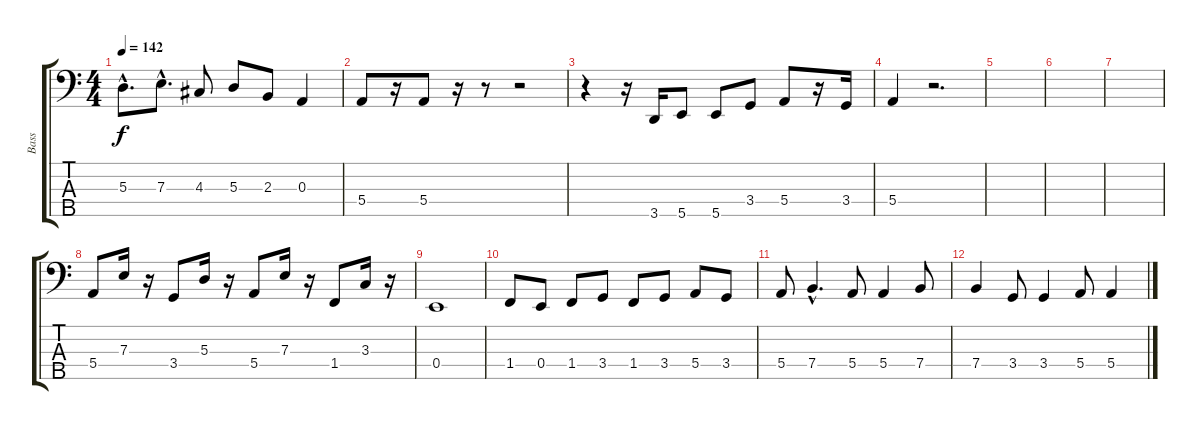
\track ("Bass" "Bass") {instrument electricbassfinger}
\staff {score tabs}
\tuning (G2 D2 A1 E1 B0) {hide}
\ts (4 4)
\tempo 142
\clef f4
\ks c
5.3{hac}.8{d dy f} 7.3{hac}.8{d} 4.3.8 5.3.8 2.3.8 0.3.4 |
5.4.8 r.16 5.4.8 r.16 r.8 r.2 |
r.4 r.16 3.5.16 5.5.8 5.5.8 3.4.8 5.4.8 r.16 3.4.16 |
5.4.4 r.2{d} |
|
|
|
5.4.8 7.3.16 r.16 3.4.8 5.3.16 r.16 5.4.8 7.3.16 r.16 1.4.8 3.3.16 r.16 |
0.4.1 |
1.4.8 0.4.8 1.4.8 3.4.8 1.4.8 3.4.8 5.4.8 3.4.8 |
5.4.8 7.4{hac}.4{d} 5.4.8 5.4.4 7.4.8 |
7.4.4 3.4.8 3.4.4 5.4.8 5.4.4
